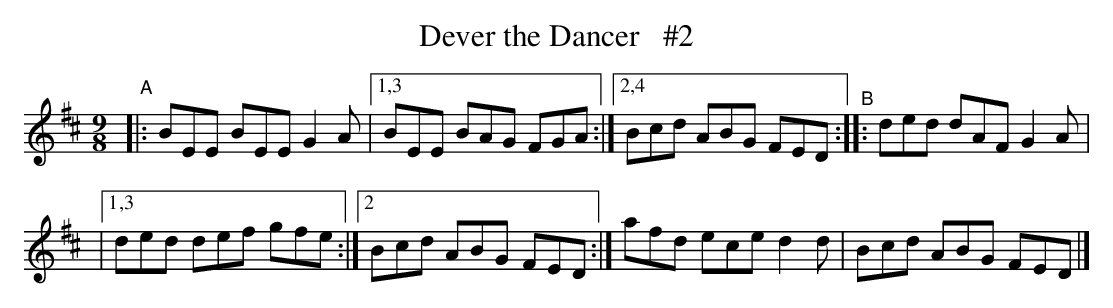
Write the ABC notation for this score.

X:1
T: Dever the Dancer   #2
M: 9/8
L: 1/8
K: Edor
"^A"\
|: BEE BEE G2A |[1,3 BEE BAG FGA :|[2,4 Bcd ABG FED "^B":: ded dAF G2A |
|[1,3 ded def gfe :|[2 Bcd ABG FED :| afd ece d2d | Bcd ABG FED |]
